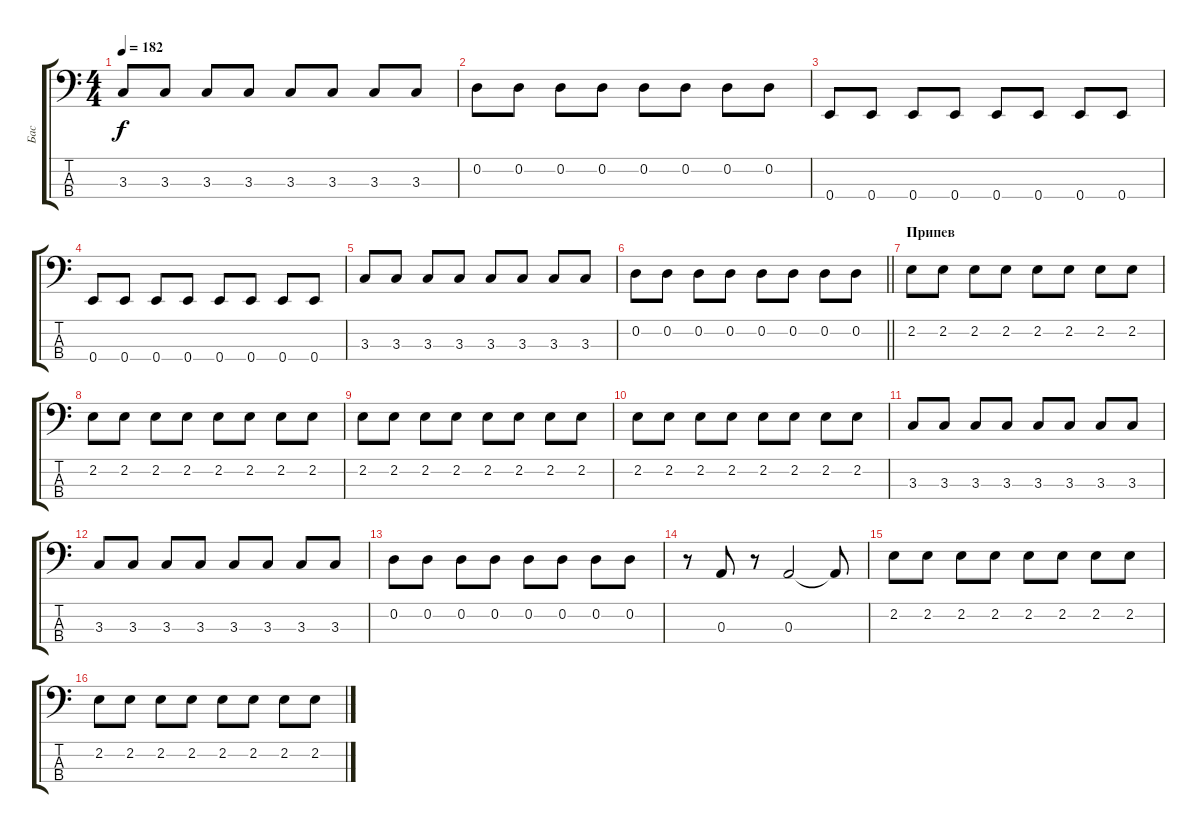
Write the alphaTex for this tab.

\track ("Бас" "Бас") {instrument electricbassfinger}
\staff {score tabs}
\tuning (G2 D2 A1 E1) {hide}
\ts (4 4)
\tempo 182
\clef f4
\ks c
3.3.8{dy f} 3.3.8 3.3.8 3.3.8 3.3.8 3.3.8 3.3.8 3.3.8 |
0.2.8 0.2.8 0.2.8 0.2.8 0.2.8 0.2.8 0.2.8 0.2.8 |
0.4.8 0.4.8 0.4.8 0.4.8 0.4.8 0.4.8 0.4.8 0.4.8 |
0.4.8 0.4.8 0.4.8 0.4.8 0.4.8 0.4.8 0.4.8 0.4.8 |
3.3.8 3.3.8 3.3.8 3.3.8 3.3.8 3.3.8 3.3.8 3.3.8 |
\barLineRight lightlight
0.2.8 0.2.8 0.2.8 0.2.8 0.2.8 0.2.8 0.2.8 0.2.8 |
\section ("" "Припев")
2.2.8 2.2.8 2.2.8 2.2.8 2.2.8 2.2.8 2.2.8 2.2.8 |
2.2.8 2.2.8 2.2.8 2.2.8 2.2.8 2.2.8 2.2.8 2.2.8 |
2.2.8 2.2.8 2.2.8 2.2.8 2.2.8 2.2.8 2.2.8 2.2.8 |
2.2.8 2.2.8 2.2.8 2.2.8 2.2.8 2.2.8 2.2.8 2.2.8 |
3.3.8 3.3.8 3.3.8 3.3.8 3.3.8 3.3.8 3.3.8 3.3.8 |
3.3.8 3.3.8 3.3.8 3.3.8 3.3.8 3.3.8 3.3.8 3.3.8 |
0.2.8 0.2.8 0.2.8 0.2.8 0.2.8 0.2.8 0.2.8 0.2.8 |
r.8 0.3.8 r.8 0.3.2 0.3{t}.8 |
2.2.8 2.2.8 2.2.8 2.2.8 2.2.8 2.2.8 2.2.8 2.2.8 |
2.2.8 2.2.8 2.2.8 2.2.8 2.2.8 2.2.8 2.2.8 2.2.8
